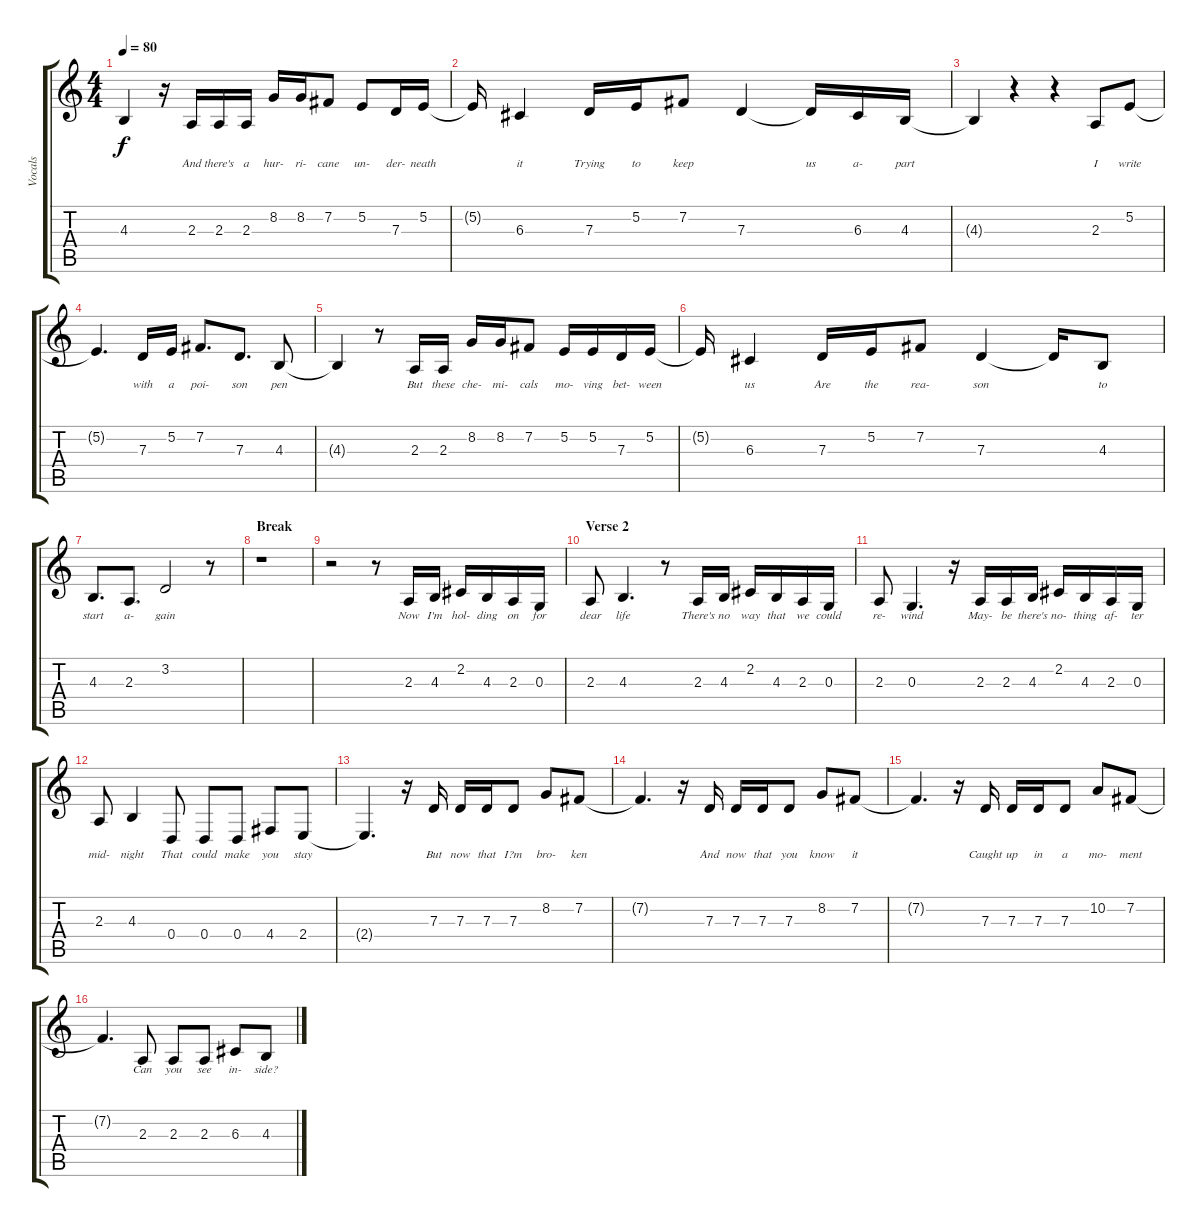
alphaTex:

\track ("Vocals" "Vocals") {instrument acousticgrandpiano}
\staff {score tabs}
\tuning (E4 B3 G3 D3 A2 E2) {hide}
\ts (4 4)
\tempo 80
\clef g2
\ks c
4.3{t}.4{lyrics (0 "") lyrics (1 "") lyrics (2 "") lyrics (3 "") lyrics (4 "") dy f} r.16 2.3.16{lyrics (0 "And") lyrics (1 "") lyrics (2 "") lyrics (3 "") lyrics (4 "")} 2.3.16{lyrics (0 "there's") lyrics (1 "") lyrics (2 "") lyrics (3 "") lyrics (4 "")} 2.3.16{lyrics (0 "a") lyrics (1 "") lyrics (2 "") lyrics (3 "") lyrics (4 "")} 8.2.16{lyrics (0 "hur-") lyrics (1 "") lyrics (2 "") lyrics (3 "") lyrics (4 "")} 8.2.16{lyrics (0 "ri-") lyrics (1 "") lyrics (2 "") lyrics (3 "") lyrics (4 "")} 7.2.8{lyrics (0 "cane") lyrics (1 "") lyrics (2 "") lyrics (3 "") lyrics (4 "")} 5.2.8{lyrics (0 "un-") lyrics (1 "") lyrics (2 "") lyrics (3 "") lyrics (4 "")} 7.3.16{lyrics (0 "der-") lyrics (1 "") lyrics (2 "") lyrics (3 "") lyrics (4 "")} 5.2.16{lyrics (0 "neath") lyrics (1 "") lyrics (2 "") lyrics (3 "") lyrics (4 "")} |
5.2{t}.16{lyrics (0 "") lyrics (1 "") lyrics (2 "") lyrics (3 "") lyrics (4 "")} 6.3.4{lyrics (0 "it") lyrics (1 "") lyrics (2 "") lyrics (3 "") lyrics (4 "")} 7.3.16{lyrics (0 "Trying") lyrics (1 "") lyrics (2 "") lyrics (3 "") lyrics (4 "")} 5.2.16{lyrics (0 "to") lyrics (1 "") lyrics (2 "") lyrics (3 "") lyrics (4 "")} 7.2.8{lyrics (0 "keep") lyrics (1 "") lyrics (2 "") lyrics (3 "") lyrics (4 "")} 7.3.4{lyrics (0 "") lyrics (1 "") lyrics (2 "") lyrics (3 "") lyrics (4 "")} 7.3{t}.16{lyrics (0 "us") lyrics (1 "") lyrics (2 "") lyrics (3 "") lyrics (4 "")} 6.3.16{lyrics (0 "a-") lyrics (1 "") lyrics (2 "") lyrics (3 "") lyrics (4 "")} 4.3.16{lyrics (0 "part") lyrics (1 "") lyrics (2 "") lyrics (3 "") lyrics (4 "")} |
4.3{t}.4{lyrics (0 "") lyrics (1 "") lyrics (2 "") lyrics (3 "") lyrics (4 "")} r.4 r.4 2.3.8{lyrics (0 "I") lyrics (1 "") lyrics (2 "") lyrics (3 "") lyrics (4 "")} 5.2.8{lyrics (0 "write") lyrics (1 "") lyrics (2 "") lyrics (3 "") lyrics (4 "")} |
5.2{t}.4{d lyrics (0 "") lyrics (1 "") lyrics (2 "") lyrics (3 "") lyrics (4 "")} 7.3.16{lyrics (0 "with") lyrics (1 "") lyrics (2 "") lyrics (3 "") lyrics (4 "")} 5.2.16{lyrics (0 "a") lyrics (1 "") lyrics (2 "") lyrics (3 "") lyrics (4 "")} 7.2.8{d lyrics (0 "poi-") lyrics (1 "") lyrics (2 "") lyrics (3 "") lyrics (4 "")} 7.3.8{d lyrics (0 "son") lyrics (1 "") lyrics (2 "") lyrics (3 "") lyrics (4 "")} 4.3.8{lyrics (0 "pen") lyrics (1 "") lyrics (2 "") lyrics (3 "") lyrics (4 "")} |
4.3{t}.4{lyrics (0 "") lyrics (1 "") lyrics (2 "") lyrics (3 "") lyrics (4 "")} r.8 2.3.16{lyrics (0 "But") lyrics (1 "") lyrics (2 "") lyrics (3 "") lyrics (4 "")} 2.3.16{lyrics (0 "these") lyrics (1 "") lyrics (2 "") lyrics (3 "") lyrics (4 "")} 8.2.16{lyrics (0 "che-") lyrics (1 "") lyrics (2 "") lyrics (3 "") lyrics (4 "")} 8.2.16{lyrics (0 "mi-") lyrics (1 "") lyrics (2 "") lyrics (3 "") lyrics (4 "")} 7.2.8{lyrics (0 "cals") lyrics (1 "") lyrics (2 "") lyrics (3 "") lyrics (4 "")} 5.2.16{lyrics (0 "mo-") lyrics (1 "") lyrics (2 "") lyrics (3 "") lyrics (4 "")} 5.2.16{lyrics (0 "ving") lyrics (1 "") lyrics (2 "") lyrics (3 "") lyrics (4 "")} 7.3.16{lyrics (0 "bet-") lyrics (1 "") lyrics (2 "") lyrics (3 "") lyrics (4 "")} 5.2.16{lyrics (0 "ween") lyrics (1 "") lyrics (2 "") lyrics (3 "") lyrics (4 "")} |
5.2{t}.16{lyrics (0 "") lyrics (1 "") lyrics (2 "") lyrics (3 "") lyrics (4 "")} 6.3.4{lyrics (0 "us") lyrics (1 "") lyrics (2 "") lyrics (3 "") lyrics (4 "")} 7.3.16{lyrics (0 "Are") lyrics (1 "") lyrics (2 "") lyrics (3 "") lyrics (4 "")} 5.2.16{lyrics (0 "the") lyrics (1 "") lyrics (2 "") lyrics (3 "") lyrics (4 "")} 7.2.8{lyrics (0 "rea-") lyrics (1 "") lyrics (2 "") lyrics (3 "") lyrics (4 "")} 7.3.4{lyrics (0 "son") lyrics (1 "") lyrics (2 "") lyrics (3 "") lyrics (4 "")} 7.3{t}.16{lyrics (0 "") lyrics (1 "") lyrics (2 "") lyrics (3 "") lyrics (4 "")} 4.3.8{lyrics (0 "to") lyrics (1 "") lyrics (2 "") lyrics (3 "") lyrics (4 "")} |
4.3.8{d lyrics (0 "start") lyrics (1 "") lyrics (2 "") lyrics (3 "") lyrics (4 "")} 2.3.8{d lyrics (0 "a-") lyrics (1 "") lyrics (2 "") lyrics (3 "") lyrics (4 "")} 3.2.2{lyrics (0 "gain") lyrics (1 "") lyrics (2 "") lyrics (3 "") lyrics (4 "")} r.8 |
\section ("" "Break")
r.1 |
r.2 r.8 2.3.16{lyrics (0 "Now") lyrics (1 "") lyrics (2 "") lyrics (3 "") lyrics (4 "")} 4.3.16{lyrics (0 "I'm") lyrics (1 "") lyrics (2 "") lyrics (3 "") lyrics (4 "")} 2.2.16{lyrics (0 "hol-") lyrics (1 "") lyrics (2 "") lyrics (3 "") lyrics (4 "")} 4.3.16{lyrics (0 "ding") lyrics (1 "") lyrics (2 "") lyrics (3 "") lyrics (4 "")} 2.3.16{lyrics (0 "on") lyrics (1 "") lyrics (2 "") lyrics (3 "") lyrics (4 "")} 0.3.16{lyrics (0 "for") lyrics (1 "") lyrics (2 "") lyrics (3 "") lyrics (4 "")} |
\section ("" "Verse 2")
2.3.8{lyrics (0 "dear") lyrics (1 "") lyrics (2 "") lyrics (3 "") lyrics (4 "")} 4.3.4{d lyrics (0 "life") lyrics (1 "") lyrics (2 "") lyrics (3 "") lyrics (4 "")} r.8 2.3.16{lyrics (0 "There's") lyrics (1 "") lyrics (2 "") lyrics (3 "") lyrics (4 "")} 4.3.16{lyrics (0 "no") lyrics (1 "") lyrics (2 "") lyrics (3 "") lyrics (4 "")} 2.2.16{lyrics (0 "way") lyrics (1 "") lyrics (2 "") lyrics (3 "") lyrics (4 "")} 4.3.16{lyrics (0 "that") lyrics (1 "") lyrics (2 "") lyrics (3 "") lyrics (4 "")} 2.3.16{lyrics (0 "we") lyrics (1 "") lyrics (2 "") lyrics (3 "") lyrics (4 "")} 0.3.16{lyrics (0 "could") lyrics (1 "") lyrics (2 "") lyrics (3 "") lyrics (4 "")} |
2.3.8{lyrics (0 "re-") lyrics (1 "") lyrics (2 "") lyrics (3 "") lyrics (4 "")} 0.3.4{d lyrics (0 "wind") lyrics (1 "") lyrics (2 "") lyrics (3 "") lyrics (4 "")} r.16 2.3.16{lyrics (0 "May-") lyrics (1 "") lyrics (2 "") lyrics (3 "") lyrics (4 "")} 2.3.16{lyrics (0 "be") lyrics (1 "") lyrics (2 "") lyrics (3 "") lyrics (4 "")} 4.3.16{lyrics (0 "there's") lyrics (1 "") lyrics (2 "") lyrics (3 "") lyrics (4 "")} 2.2.16{lyrics (0 "no-") lyrics (1 "") lyrics (2 "") lyrics (3 "") lyrics (4 "")} 4.3.16{lyrics (0 "thing") lyrics (1 "") lyrics (2 "") lyrics (3 "") lyrics (4 "")} 2.3.16{lyrics (0 "af-") lyrics (1 "") lyrics (2 "") lyrics (3 "") lyrics (4 "")} 0.3.16{lyrics (0 "ter") lyrics (1 "") lyrics (2 "") lyrics (3 "") lyrics (4 "")} |
2.3.8{lyrics (0 "mid-") lyrics (1 "") lyrics (2 "") lyrics (3 "") lyrics (4 "")} 4.3.4{lyrics (0 "night") lyrics (1 "") lyrics (2 "") lyrics (3 "") lyrics (4 "")} 0.4.8{lyrics (0 "That") lyrics (1 "") lyrics (2 "") lyrics (3 "") lyrics (4 "")} 0.4.8{lyrics (0 "could") lyrics (1 "") lyrics (2 "") lyrics (3 "") lyrics (4 "")} 0.4.8{lyrics (0 "make") lyrics (1 "") lyrics (2 "") lyrics (3 "") lyrics (4 "")} 4.4.8{lyrics (0 "you") lyrics (1 "") lyrics (2 "") lyrics (3 "") lyrics (4 "")} 2.4.8{lyrics (0 "stay") lyrics (1 "") lyrics (2 "") lyrics (3 "") lyrics (4 "")} |
2.4{t}.4{d lyrics (0 "") lyrics (1 "") lyrics (2 "") lyrics (3 "") lyrics (4 "")} r.16 7.3.16{lyrics (0 "But") lyrics (1 "") lyrics (2 "") lyrics (3 "") lyrics (4 "")} 7.3.16{lyrics (0 "now") lyrics (1 "") lyrics (2 "") lyrics (3 "") lyrics (4 "")} 7.3.16{lyrics (0 "that") lyrics (1 "") lyrics (2 "") lyrics (3 "") lyrics (4 "")} 7.3.8{lyrics (0 "I?m") lyrics (1 "") lyrics (2 "") lyrics (3 "") lyrics (4 "")} 8.2.8{lyrics (0 "bro-") lyrics (1 "") lyrics (2 "") lyrics (3 "") lyrics (4 "")} 7.2.8{lyrics (0 "ken") lyrics (1 "") lyrics (2 "") lyrics (3 "") lyrics (4 "")} |
7.2{t}.4{d lyrics (0 "") lyrics (1 "") lyrics (2 "") lyrics (3 "") lyrics (4 "")} r.16 7.3.16{lyrics (0 "And") lyrics (1 "") lyrics (2 "") lyrics (3 "") lyrics (4 "")} 7.3.16{lyrics (0 "now") lyrics (1 "") lyrics (2 "") lyrics (3 "") lyrics (4 "")} 7.3.16{lyrics (0 "that") lyrics (1 "") lyrics (2 "") lyrics (3 "") lyrics (4 "")} 7.3.8{lyrics (0 "you") lyrics (1 "") lyrics (2 "") lyrics (3 "") lyrics (4 "")} 8.2.8{lyrics (0 "know") lyrics (1 "") lyrics (2 "") lyrics (3 "") lyrics (4 "")} 7.2.8{lyrics (0 "it") lyrics (1 "") lyrics (2 "") lyrics (3 "") lyrics (4 "")} |
7.2{t}.4{d lyrics (0 "") lyrics (1 "") lyrics (2 "") lyrics (3 "") lyrics (4 "")} r.16 7.3.16{lyrics (0 "Caught") lyrics (1 "") lyrics (2 "") lyrics (3 "") lyrics (4 "")} 7.3.16{lyrics (0 "up") lyrics (1 "") lyrics (2 "") lyrics (3 "") lyrics (4 "")} 7.3.16{lyrics (0 "in") lyrics (1 "") lyrics (2 "") lyrics (3 "") lyrics (4 "")} 7.3.8{lyrics (0 "a") lyrics (1 "") lyrics (2 "") lyrics (3 "") lyrics (4 "")} 10.2.8{lyrics (0 "mo-") lyrics (1 "") lyrics (2 "") lyrics (3 "") lyrics (4 "")} 7.2.8{lyrics (0 "ment") lyrics (1 "") lyrics (2 "") lyrics (3 "") lyrics (4 "")} |
7.2{t}.4{d lyrics (0 "") lyrics (1 "") lyrics (2 "") lyrics (3 "") lyrics (4 "")} 2.3.8{lyrics (0 "Can") lyrics (1 "") lyrics (2 "") lyrics (3 "") lyrics (4 "")} 2.3.8{lyrics (0 "you") lyrics (1 "") lyrics (2 "") lyrics (3 "") lyrics (4 "")} 2.3.8{lyrics (0 "see") lyrics (1 "") lyrics (2 "") lyrics (3 "") lyrics (4 "")} 6.3.8{lyrics (0 "in-") lyrics (1 "") lyrics (2 "") lyrics (3 "") lyrics (4 "")} 4.3.8{lyrics (0 "side?") lyrics (1 "") lyrics (2 "") lyrics (3 "") lyrics (4 "")}
